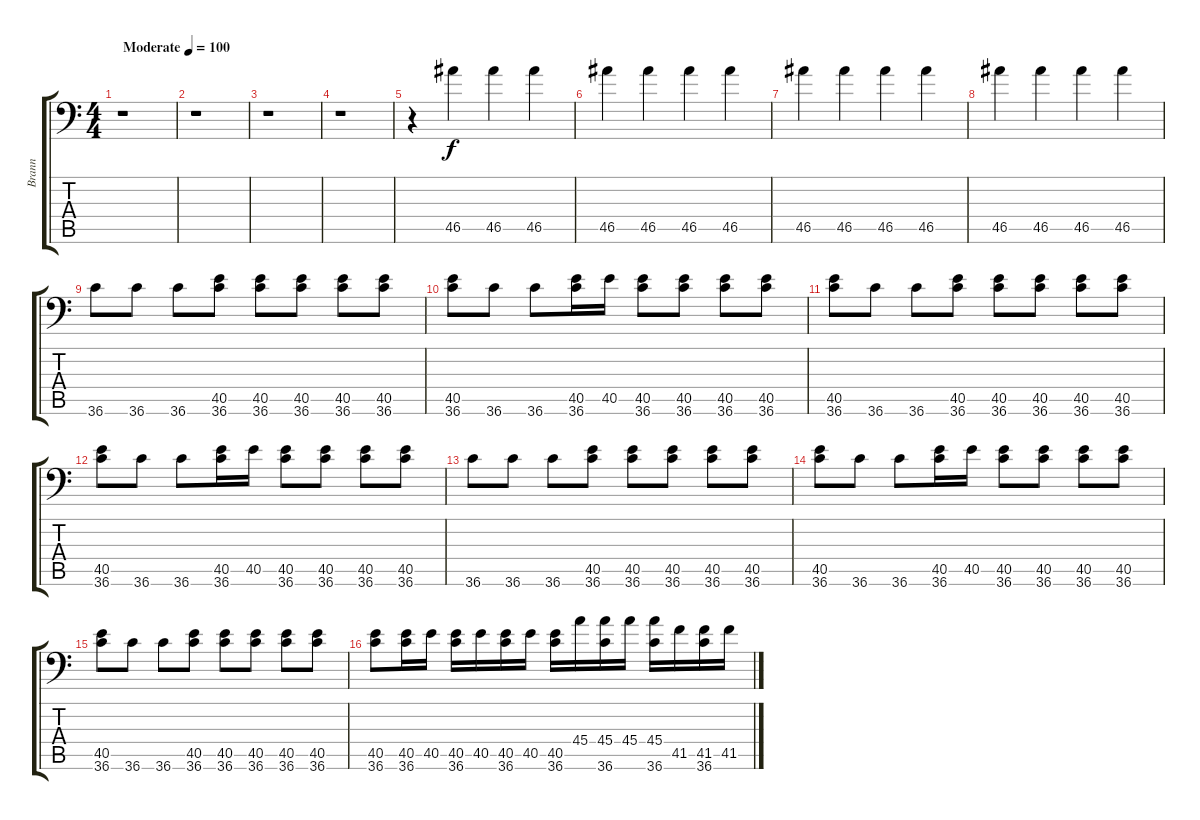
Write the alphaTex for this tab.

\track ("Brann" "Brann") {instrument acousticgrandpiano}
\staff {score tabs}
\tuning (C-1 C-1 C-1 C-1 C-1 C-1) {hide}
\ts (4 4)
\tempo (100 "Moderate")
\clef f4
\ks c
r.1{dy f instrument acousticgrandpiano} |
r.1 |
r.1 |
r.1 |
r.4 46.5.4 46.5.4 46.5.4 |
46.5.4 46.5.4 46.5.4 46.5.4 |
46.5.4 46.5.4 46.5.4 46.5.4 |
46.5.4 46.5.4 46.5.4 46.5.4 |
36.6.8 36.6.8 36.6.8 (40.5 36.6).8 (40.5 36.6).8 (40.5 36.6).8 (40.5 36.6).8 (40.5 36.6).8 |
(40.5 36.6).8 36.6.8 36.6.8 (40.5 36.6).16 40.5.16 (40.5 36.6).8 (40.5 36.6).8 (40.5 36.6).8 (40.5 36.6).8 |
(40.5 36.6).8 36.6.8 36.6.8 (40.5 36.6).8 (40.5 36.6).8 (40.5 36.6).8 (40.5 36.6).8 (40.5 36.6).8 |
(40.5 36.6).8 36.6.8 36.6.8 (40.5 36.6).16 40.5.16 (40.5 36.6).8 (40.5 36.6).8 (40.5 36.6).8 (40.5 36.6).8 |
36.6.8 36.6.8 36.6.8 (40.5 36.6).8 (40.5 36.6).8 (40.5 36.6).8 (40.5 36.6).8 (40.5 36.6).8 |
(40.5 36.6).8 36.6.8 36.6.8 (40.5 36.6).16 40.5.16 (40.5 36.6).8 (40.5 36.6).8 (40.5 36.6).8 (40.5 36.6).8 |
(40.5 36.6).8 36.6.8 36.6.8 (40.5 36.6).8 (40.5 36.6).8 (40.5 36.6).8 (40.5 36.6).8 (40.5 36.6).8 |
(40.5 36.6).8 (40.5 36.6).16 40.5.16 (40.5 36.6).16 40.5.16 (40.5 36.6).16 40.5.16 (40.5 36.6).16 45.4.16 (45.4 36.6).16 45.4.16 (45.4 36.6).16 41.5.16 (41.5 36.6).16 41.5.16
